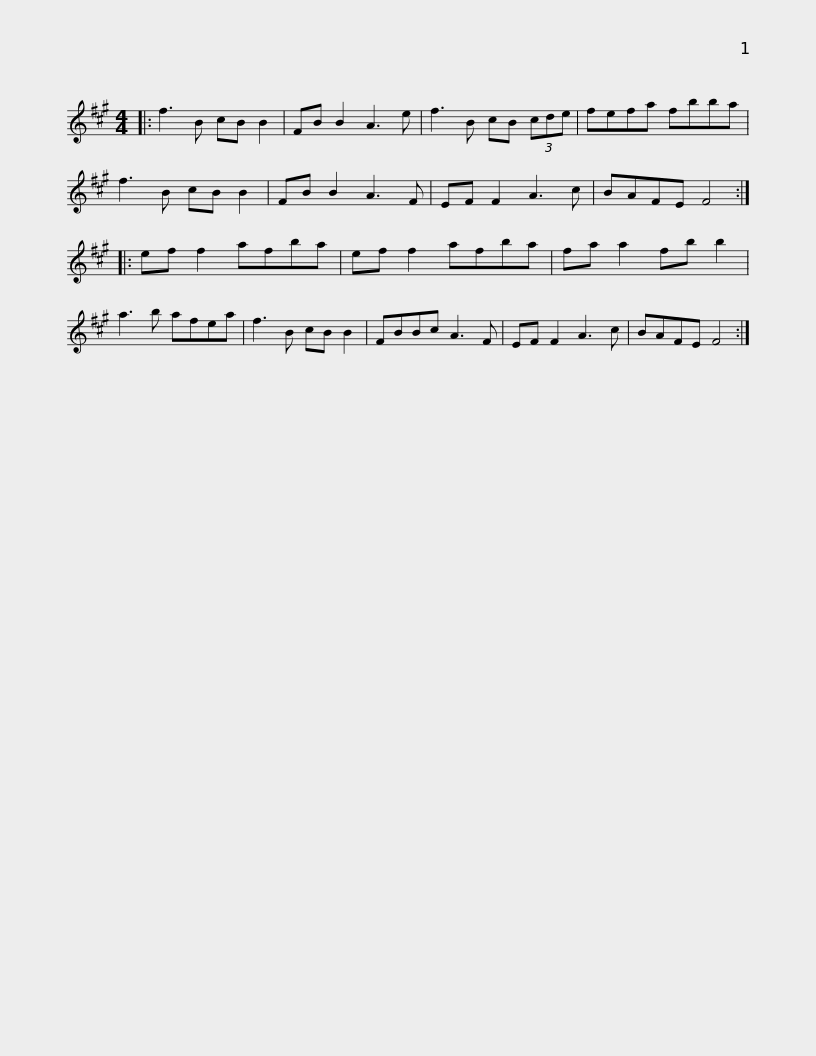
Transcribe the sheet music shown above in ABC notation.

X:1
L:1/8
M:4/4
I:linebreak $
K:A
V:1 treble
V:1
|: f3 B cB B2 | FB B2 A3 e | f3 B cB (3cde | fefa fbba | f3 B cB B2 | %5
 FB B2 A3 F |$ EF F2 A3 c | BAFE F4 :: ef f2 afba | ef f2 afba | %10
 fa a2 fb b2 | a3 b afea |$ f3 B cB B2 | FBBc A3 F | EF F2 A3 c | %15
 BAFE F4 :| %16
